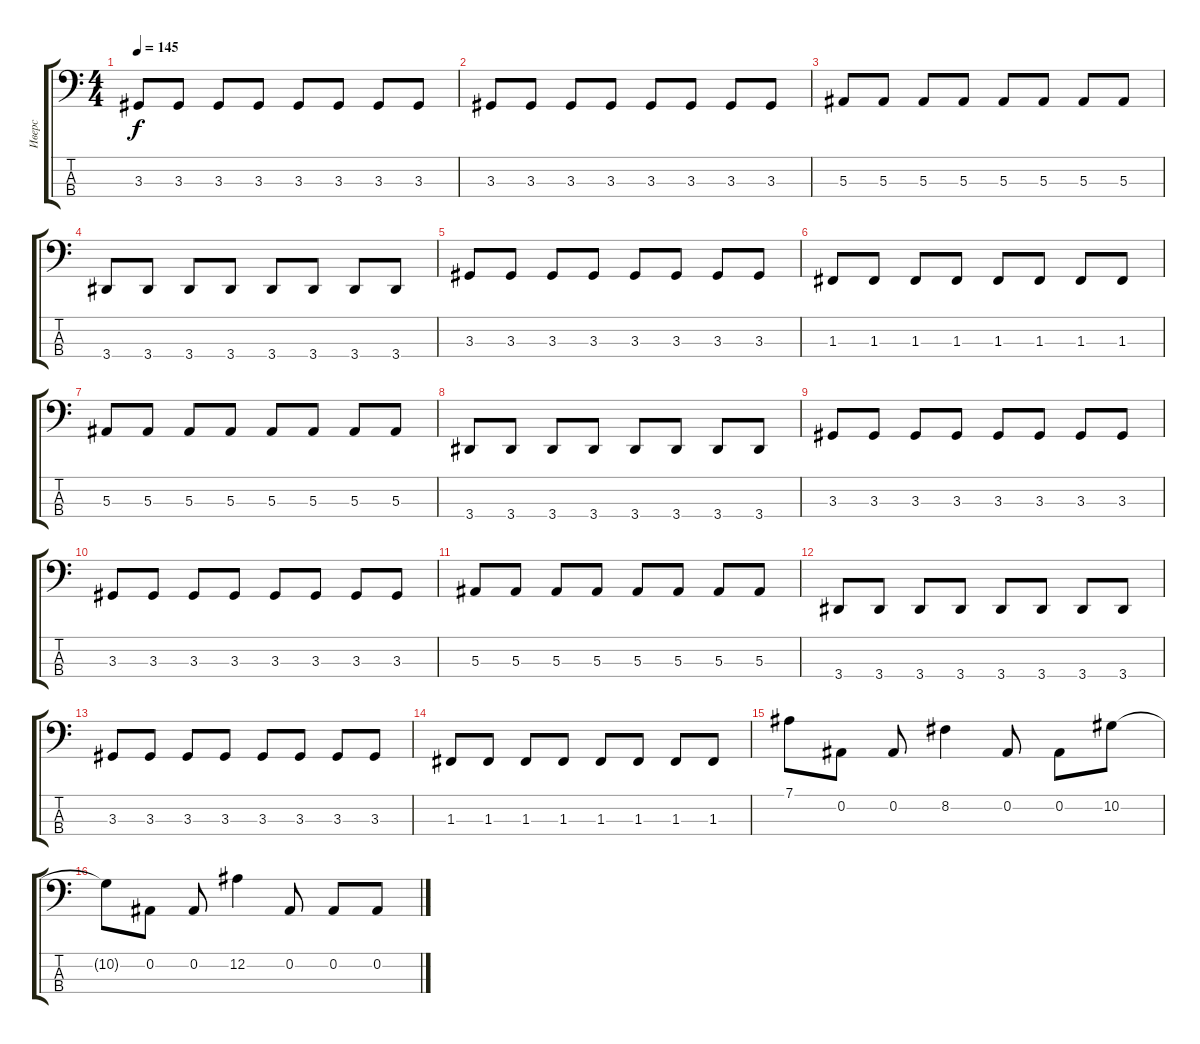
\track ("Иверс" "Иверс") {instrument acousticbass}
\staff {score tabs}
\tuning (Eb2 Bb1 F1 C1) {hide}
\ts (4 4)
\tempo 145
\clef f4
\ks c
3.3.8{dy f} 3.3.8 3.3.8 3.3.8 3.3.8 3.3.8 3.3.8 3.3.8 |
3.3.8 3.3.8 3.3.8 3.3.8 3.3.8 3.3.8 3.3.8 3.3.8 |
5.3.8 5.3.8 5.3.8 5.3.8 5.3.8 5.3.8 5.3.8 5.3.8 |
3.4.8 3.4.8 3.4.8 3.4.8 3.4.8 3.4.8 3.4.8 3.4.8 |
3.3.8 3.3.8 3.3.8 3.3.8 3.3.8 3.3.8 3.3.8 3.3.8 |
1.3.8 1.3.8 1.3.8 1.3.8 1.3.8 1.3.8 1.3.8 1.3.8 |
5.3.8 5.3.8 5.3.8 5.3.8 5.3.8 5.3.8 5.3.8 5.3.8 |
3.4.8 3.4.8 3.4.8 3.4.8 3.4.8 3.4.8 3.4.8 3.4.8 |
3.3.8 3.3.8 3.3.8 3.3.8 3.3.8 3.3.8 3.3.8 3.3.8 |
3.3.8 3.3.8 3.3.8 3.3.8 3.3.8 3.3.8 3.3.8 3.3.8 |
5.3.8 5.3.8 5.3.8 5.3.8 5.3.8 5.3.8 5.3.8 5.3.8 |
3.4.8 3.4.8 3.4.8 3.4.8 3.4.8 3.4.8 3.4.8 3.4.8 |
3.3.8 3.3.8 3.3.8 3.3.8 3.3.8 3.3.8 3.3.8 3.3.8 |
1.3.8 1.3.8 1.3.8 1.3.8 1.3.8 1.3.8 1.3.8 1.3.8 |
7.1.8 0.2.8 0.2.8 8.2.4 0.2.8 0.2.8 10.2.8 |
10.2{t}.8 0.2.8 0.2.8 12.2.4 0.2.8 0.2.8 0.2.8
